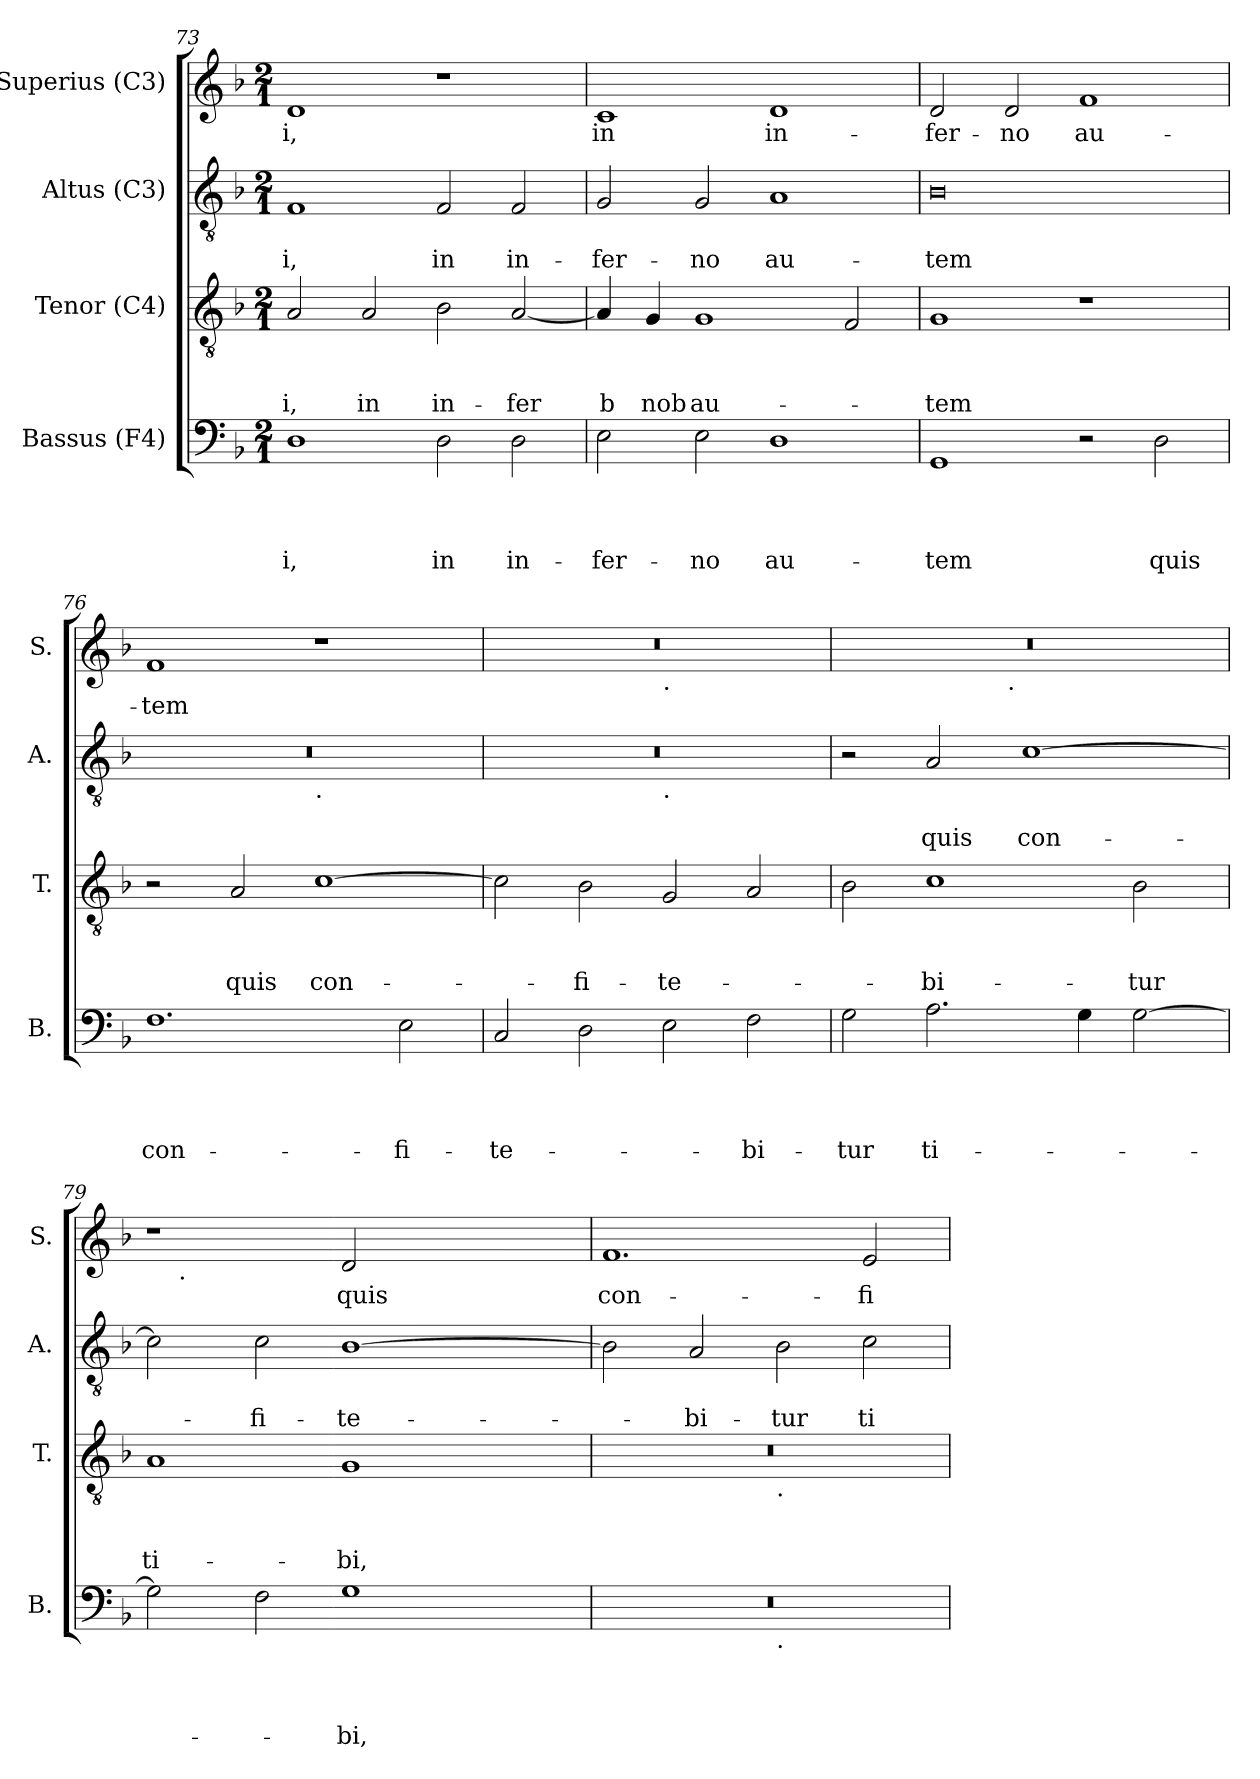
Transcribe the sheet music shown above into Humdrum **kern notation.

**kern	**text	**text	**text	**text	**kern	**text	**text	**text	**kern	**text	**text	**kern	**text
*part4	*part4	*part4	*part4	*part4	*part3	*part3	*part3	*part3	*part2	*part2	*part2	*part1	*part1
*staff4	*staff4	*staff4	*staff4	*staff4	*staff3	*staff3	*staff3	*staff3	*staff2	*staff2	*staff2	*staff1	*staff1
*I"Bassus (F4)	*	*	*	*	*I"Tenor (C4)	*	*	*	*I"Altus (C3)	*	*	*I"Superius (C3)	*
*I'B.	*	*	*	*	*I'T.	*	*	*	*I'A.	*	*	*I'S.	*
*clefF4	*	*	*	*	*clefGv2	*	*	*	*clefGv2	*	*	*clefG2	*
*k[b-]	*	*	*	*	*k[b-]	*	*	*	*k[b-]	*	*	*k[b-]	*
*F:	*	*	*	*	*F:	*	*	*	*F:	*	*	*F:	*
*M2/1	*	*	*	*	*M2/1	*	*	*	*M2/1	*	*	*M2/1	*
=73	=73	=73	=73	=73	=73	=73	=73	=73	=73	=73	=73	=73	=73
!	!	!	!	!LO:LY:b	!	!	!	!LO:LY:b	!	!	!LO:LY:b	!	!LO:LY:b
1D	.	.	.	-i,	2A/	.	.	-i,	1F	.	-i,	1d	-i,
!	!	!	!	!	!	!	!	!LO:LY:b	!	!	!	!	!
.	.	.	.	.	2A/	.	.	in	.	.	.	.	.
!	!	!	!	!LO:LY:b	!	!	!	!LO:LY:b	!	!	!LO:LY:b	!	!
2D\	.	.	.	in	2B-\	.	.	in-	2F/	.	in	1r	.
!	!	!	!	!LO:LY:b	!	!	!	!LO:LY:b	!	!	!LO:LY:b	!	!
2D\	.	.	.	in-	[<2A/	.	.	-fer	2F/	.	in-	.	.
=74	=74	=74	=74	=74	=74	=74	=74	=74	=74	=74	=74	=74	=74
!	!	!	!	!LO:LY:b	!	!	!	!LO:LY:b:rj	!	!	!LO:LY:b	!	!LO:LY:b
2E\	.	.	.	-fer-	4A/]	.	.	b	2G/	.	-fer-	1c	in
!	!	!	!	!	!	!	!	!LO:LY:b	!	!	!	!	!
.	.	.	.	.	4G/	.	.	nob	.	.	.	.	.
!	!	!	!	!LO:LY:b	!	!	!	!LO:LY:b	!	!	!LO:LY:b	!	!
2E\	.	.	.	-no	1G	.	.	au-	2G/	.	-no	.	.
!	!	!	!	!LO:LY:b	!	!	!	!	!	!	!LO:LY:b	!	!LO:LY:b
1D	.	.	.	au-	.	.	.	.	1A	.	au-	1d	in-
.	.	.	.	.	2F/	.	.	.	.	.	.	.	.
!!LO:LB:g=z
=75	=75	=75	=75	=75	=75	=75	=75	=75	=75	=75	=75	=75	=75
!	!	!	!	!LO:LY:b	!	!	!	!LO:LY:b	!	!	!LO:LY:b	!	!LO:LY:b
1GG	.	.	.	-tem	1G	.	.	-tem	0B-	.	-tem	2d/	-fer-
!	!	!	!	!	!	!	!	!	!	!	!	!	!LO:LY:b
.	.	.	.	.	.	.	.	.	.	.	.	2d/	-no
!	!	!	!	!	!	!	!	!	!	!	!	!	!LO:LY:b
2r	.	.	.	.	1r	.	.	.	.	.	.	1f	au-
!	!	!	!	!LO:LY:b	!	!	!	!	!	!	!	!	!
2D\	.	.	.	quis	.	.	.	.	.	.	.	.	.
=76	=76	=76	=76	=76	=76	=76	=76	=76	=76	=76	=76	=76	=76
!	!	!	!	!LO:LY:b	!	!	!	!	!	!	!	!	!LO:LY:b
*	*	*	*	*	*	*	*	*	*^	*	*	*	*
1.F	.	.	.	con-	2r	.	.	.	0r	1ryy	.	.	1f	-tem
!	!	!	!	!	!	!	!	!LO:LY:b	!	!	!	!	!	!
.	.	.	.	.	2A/	.	.	quis	.	.	.	.	.	.
!	!	!	!	!	!	!	!	!	!	!LO:TX:b:t=.	!	!	!	!
!	!	!	!	!	!	!	!	!LO:LY:b	!	!	!	!	!	!
.	.	.	.	.	[>1c	.	.	con-	.	1ryy	.	.	1r	.
!	!	!	!	!LO:LY:b	!	!	!	!	!	!	!	!	!	!
2E\	.	.	.	-fi-	.	.	.	.	.	.	.	.	.	.
=77	=77	=77	=77	=77	=77	=77	=77	=77	=77	=77	=77	=77	=77	=77
!	!	!	!	!LO:LY:b	!	!	!	!	!	!	!	!	!	!
*	*	*	*	*	*	*	*	*	*	*	*	*	*^	*
2C/	.	.	.	-te-	2c\]	.	.	.	0r	1ryy	.	.	0r	1ryy	.
!	!	!	!	!	!	!	!	!LO:LY:b	!	!	!	!	!	!	!
2D\	.	.	.	.	2B-\	.	.	-fi-	.	.	.	.	.	.	.
!	!	!	!	!	!	!	!	!	!	!	!	!	!	!LO:TX:b:t=.	!
!	!	!	!	!	!	!	!	!	!	!LO:TX:b:t=.	!	!	!	!	!
!	!	!	!	!	!	!	!	!LO:LY:b	!	!	!	!	!	!	!
2E\	.	.	.	.	2G/	.	.	-te-	.	1ryy	.	.	.	1ryy	.
!	!	!	!	!LO:LY:b	!	!	!	!	!	!	!	!	!	!	!
2F\	.	.	.	-bi-	2A/	.	.	.	.	.	.	.	.	.	.
=78	=78	=78	=78	=78	=78	=78	=78	=78	=78	=78	=78	=78	=78	=78	=78
!	!	!	!	!LO:LY:b	!	!	!	!	!	!	!	!	!	!	!
*	*	*	*	*	*	*	*	*	*v	*v	*	*	*	*	*
2G\	.	.	.	-tur	2B-\	.	.	.	2r	.	.	0r	2ryy	.
!	!	!	!	!LO:LY:b	!	!	!	!LO:LY:b	!	!	!LO:LY:b	!	!	!
2.A\	.	.	.	ti-	1c	.	.	-bi-	2A/	.	quis	.	4...ryy	.
!	!	!	!	!	!	!	!	!	!	!	!	!	!LO:TX:b:t=.	!
.	.	.	.	.	.	.	.	.	.	.	.	.	1ryy	.
!	!	!	!	!	!	!	!	!	!	!	!LO:LY:b	!	!	!
.	.	.	.	.	.	.	.	.	[>1c	.	con-	.	.	.
4G\	.	.	.	.	.	.	.	.	.	.	.	.	.	.
!	!	!	!	!	!	!	!	!LO:LY:b	!	!	!	!	!	!
[>2G\	.	.	.	.	2B-\	.	.	-tur	.	.	.	.	.	.
.	.	.	.	.	.	.	.	.	.	.	.	.	32ryy	.
=79	=79	=79	=79	=79	=79	=79	=79	=79	=79	=79	=79	=79	=79	=79
!	!	!	!	!	!	!	!	!LO:LY:b	!	!	!	!	!	!
2G\]	.	.	.	.	1A	.	.	ti-	2c\]	.	.	1r	16.ryy	.
!	!	!	!	!	!	!	!	!	!	!	!	!	!LO:TX:b:t=.	!
.	.	.	.	.	.	.	.	.	.	.	.	.	1ryy	.
!	!	!	!	!	!	!	!	!	!	!	!LO:LY:b	!	!	!
2F\	.	.	.	.	.	.	.	.	2c\	.	-fi-	.	.	.
!	!	!	!	!LO:LY:b	!	!	!	!LO:LY:b	!	!	!LO:LY:b	!	!	!LO:LY:b
1G	.	.	.	-bi,	1G	.	.	-bi,	[<1B-	.	-te-	2d/	.	quis
.	.	.	.	.	.	.	.	.	.	.	.	.	2ryy	.
.	.	.	.	.	.	.	.	.	.	.	.	2ryy	.	.
.	.	.	.	.	.	.	.	.	.	.	.	.	4ryy	.
.	.	.	.	.	.	.	.	.	.	.	.	.	8ryy	.
.	.	.	.	.	.	.	.	.	.	.	.	.	32ryy	.
!!LO:LB:g=z
=80	=80	=80	=80	=80	=80	=80	=80	=80	=80	=80	=80	=80	=80	=80
!	!	!	!	!	!	!	!	!	!	!	!	!	!	!LO:LY:b
*^	*	*	*	*	*^	*	*	*	*	*	*	*v	*v	*
0r	1ryy	.	.	.	.	0r	1ryy	.	.	.	2B-\]	.	.	1.f	con-
!	!	!	!	!	!	!	!	!	!	!	!	!	!LO:LY:b	!	!
.	.	.	.	.	.	.	.	.	.	.	2A/	.	-bi-	.	.
!	!	!	!	!	!	!	!LO:TX:b:t=.	!	!	!	!	!	!	!	!
!	!LO:TX:b:t=.	!	!	!	!	!	!	!	!	!	!	!	!	!	!
!	!	!	!	!	!	!	!	!	!	!	!	!	!LO:LY:b	!	!
.	1ryy	.	.	.	.	.	1ryy	.	.	.	2B-\	.	-tur	.	.
!	!	!	!	!	!	!	!	!	!	!	!	!	!LO:LY:b	!	!LO:LY:b
.	.	.	.	.	.	.	.	.	.	.	2c\	.	ti-	2e/	-fi-
*v	*v	*	*	*	*	*	*	*	*	*	*	*	*	*	*
*	*	*	*	*	*v	*v	*	*	*	*	*	*	*	*
=	=	=	=	=	=	=	=	=	=	=	=	=	=
*-	*-	*-	*-	*-	*-	*-	*-	*-	*-	*-	*-	*-	*-
